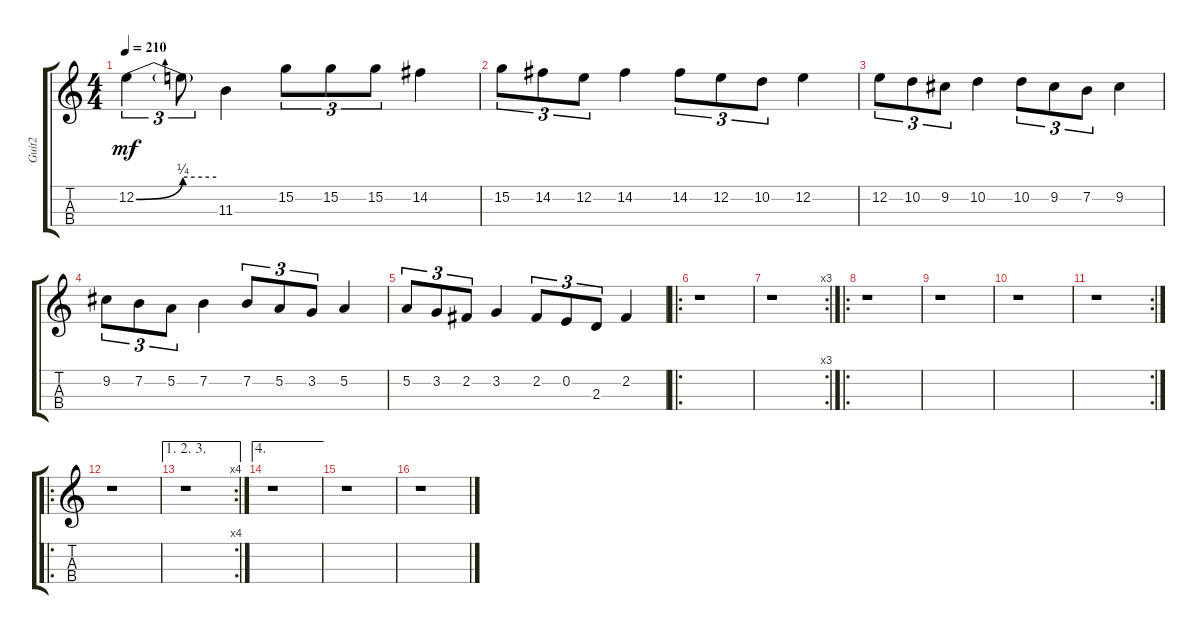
\track ("Guit2" "Guit2") {instrument shamisen}
\staff {score tabs}
\tuning (A4 E4 C4 G4) {hide}
\ts (4 4)
\tempo 210
\clef g2
\ks c
12.2{be (bend 0 0 60 1)}.4{tu (3 2) dy mf} 12.2{be (hold 0 1 60 1) t}.8{tu (3 2)} 11.3.4 15.2.8{tu (3 2)} 15.2.8{tu (3 2)} 15.2.8{tu (3 2)} 14.2.4 |
15.2.8{tu (3 2)} 14.2.8{tu (3 2)} 12.2.8{tu (3 2)} 14.2.4 14.2.8{tu (3 2)} 12.2.8{tu (3 2)} 10.2.8{tu (3 2)} 12.2.4 |
12.2.8{tu (3 2)} 10.2.8{tu (3 2)} 9.2.8{tu (3 2)} 10.2.4 10.2.8{tu (3 2)} 9.2.8{tu (3 2)} 7.2.8{tu (3 2)} 9.2.4 |
9.2.8{tu (3 2)} 7.2.8{tu (3 2)} 5.2.8{tu (3 2)} 7.2.4 7.2.8{tu (3 2)} 5.2.8{tu (3 2)} 3.2.8{tu (3 2)} 5.2.4 |
5.2.8{tu (3 2)} 3.2.8{tu (3 2)} 2.2.8{tu (3 2)} 3.2.4 2.2.8{tu (3 2)} 0.2.8{tu (3 2)} 2.3.8{tu (3 2)} 2.2.4 |
\ro
r.1 |
\rc 3
r.1 |
\ro
r.1 |
r.1 |
r.1 |
\rc 2
r.1 |
\ro
r.1 |
\ae (1 2 3)
\rc 4
r.1 |
\ae 4
r.1 |
r.1 |
r.1
